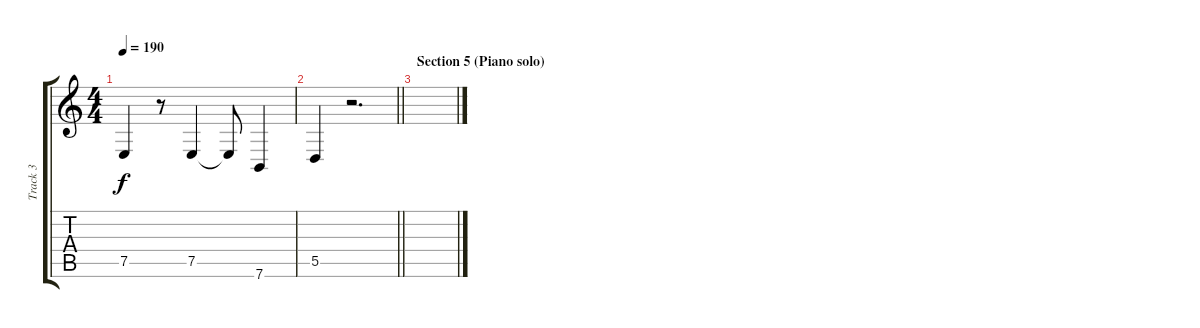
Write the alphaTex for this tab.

\track ("Track 3" "Track 3") {instrument choiraahs}
\staff {score tabs}
\tuning (E4 B3 G3 D3 A2 E2) {hide}
\ts (4 4)
\tempo 190
\clef g2
\ks c
7.5.4{dy f} r.8 7.5.4 7.5{t}.8 7.6.4 |
\barLineRight lightlight
5.5.4 r.2{d} |
\section ("" "Section 5 (Piano solo)")
